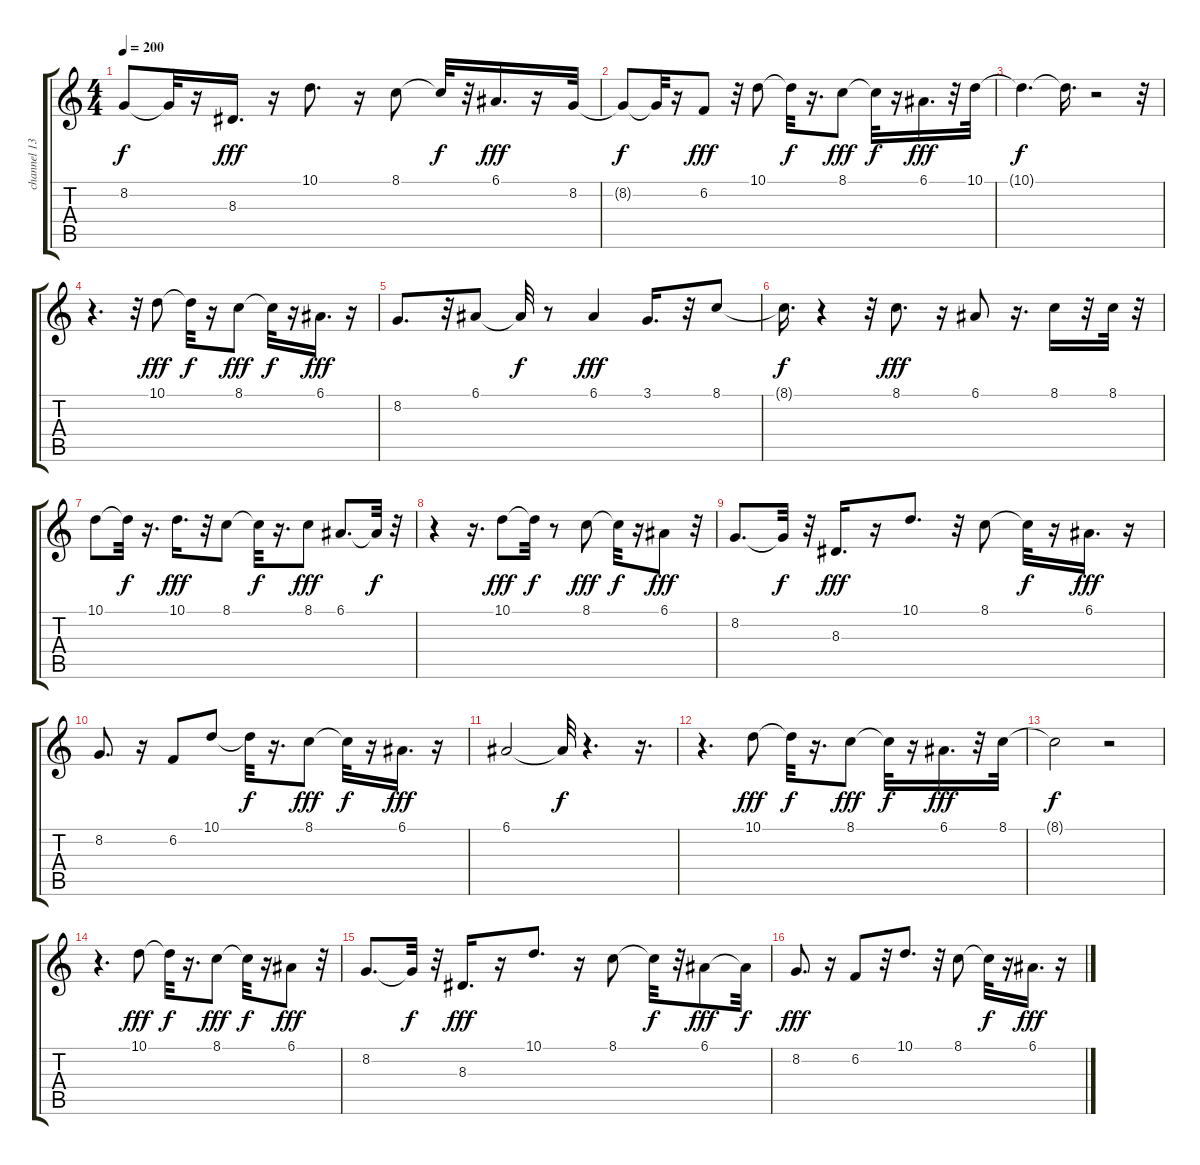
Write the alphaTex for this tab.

\track ("channel 13          " "channel 13") {instrument piccolo}
\staff {score tabs}
\tuning (E4 B3 G3 D3 A2 E2) {hide}
\ts (4 4)
\tempo 200
\clef g2
\ks c
8.2{t}.8{dy f} 8.2{t}.32 r.16 8.3.16{d dy fff} r.16 10.1.8{d} r.16 8.1.8 8.1{t}.32{dy f} r.32 6.1.16{d dy fff} r.16 8.2.32 |
8.2{t}.8{dy f} 8.2{t}.32 r.16 6.2.8{dy fff} r.32 10.1.8 10.1{t}.32{dy f} r.16{d} 8.1.8{dy fff} 8.1{t}.32{dy f} r.16 6.1.16{d dy fff} r.32 10.1.32 |
10.1{t}.4{d dy f} 10.1{t}.16{d} r.2 r.32 |
r.4{d} r.32 10.1.8{dy fff} 10.1{t}.32{dy f} r.16 8.1.8{dy fff} 8.1{t}.32{dy f} r.16 6.1.16{d dy fff} r.16 |
8.2.8{d} r.32 6.1.8 6.1{t}.32{dy f} r.8 6.1.4{dy fff} 3.1.16{d} r.32 8.1.8 |
8.1{t}.16{d dy f} r.4 r.32 8.1.8{d dy fff} r.16 6.1.8 r.16{d} 8.1.16 r.32 8.1.32 r.32 |
10.1.8 10.1{t}.32{dy f} r.16{d} 10.1.16{d dy fff} r.32 8.1.8 8.1{t}.32{dy f} r.16{d} 8.1.8{dy fff} 6.1.8{d} 6.1{t}.32{dy f} r.32 |
r.4 r.16{d} 10.1.8{dy fff} 10.1{t}.32{dy f} r.8 8.1.8{dy fff} 8.1{t}.32{dy f} r.16 6.1.8{dy fff} r.32 |
8.2.8{d} 8.2{t}.32{dy f} r.32 8.3.16{d dy fff} r.16 10.1.8{d} r.32 8.1.8 8.1{t}.32{dy f} r.16 6.1.16{d dy fff} r.16 |
8.2.8{d} r.16 6.2.8 10.1.8 10.1{t}.32{dy f} r.16{d} 8.1.8{dy fff} 8.1{t}.32{dy f} r.16 6.1.16{d dy fff} r.16 |
6.1.2 6.1{t}.32{dy f} r.4{d} r.16{d} |
r.4{d} 10.1.8{dy fff} 10.1{t}.32{dy f} r.16{d} 8.1.8{dy fff} 8.1{t}.32{dy f} r.16 6.1.16{d dy fff} r.32 8.1.32 |
8.1{t}.2{dy f} r.2 |
r.4{d} 10.1.8{dy fff} 10.1{t}.32{dy f} r.16{d} 8.1.8{dy fff} 8.1{t}.32{dy f} r.16 6.1.8{dy fff} r.32 |
8.2.8{d} 8.2{t}.32{dy f} r.32 8.3.16{d dy fff} r.16 10.1.8{d} r.16 8.1.8 8.1{t}.32{dy f} r.32 6.1.8{dy fff} 6.1{t}.32{dy f} |
8.2.8{d dy fff} r.16 6.2.8 r.32 10.1.8{d} r.32 8.1.8 8.1{t}.32{dy f} r.16 6.1.16{d dy fff} r.16
